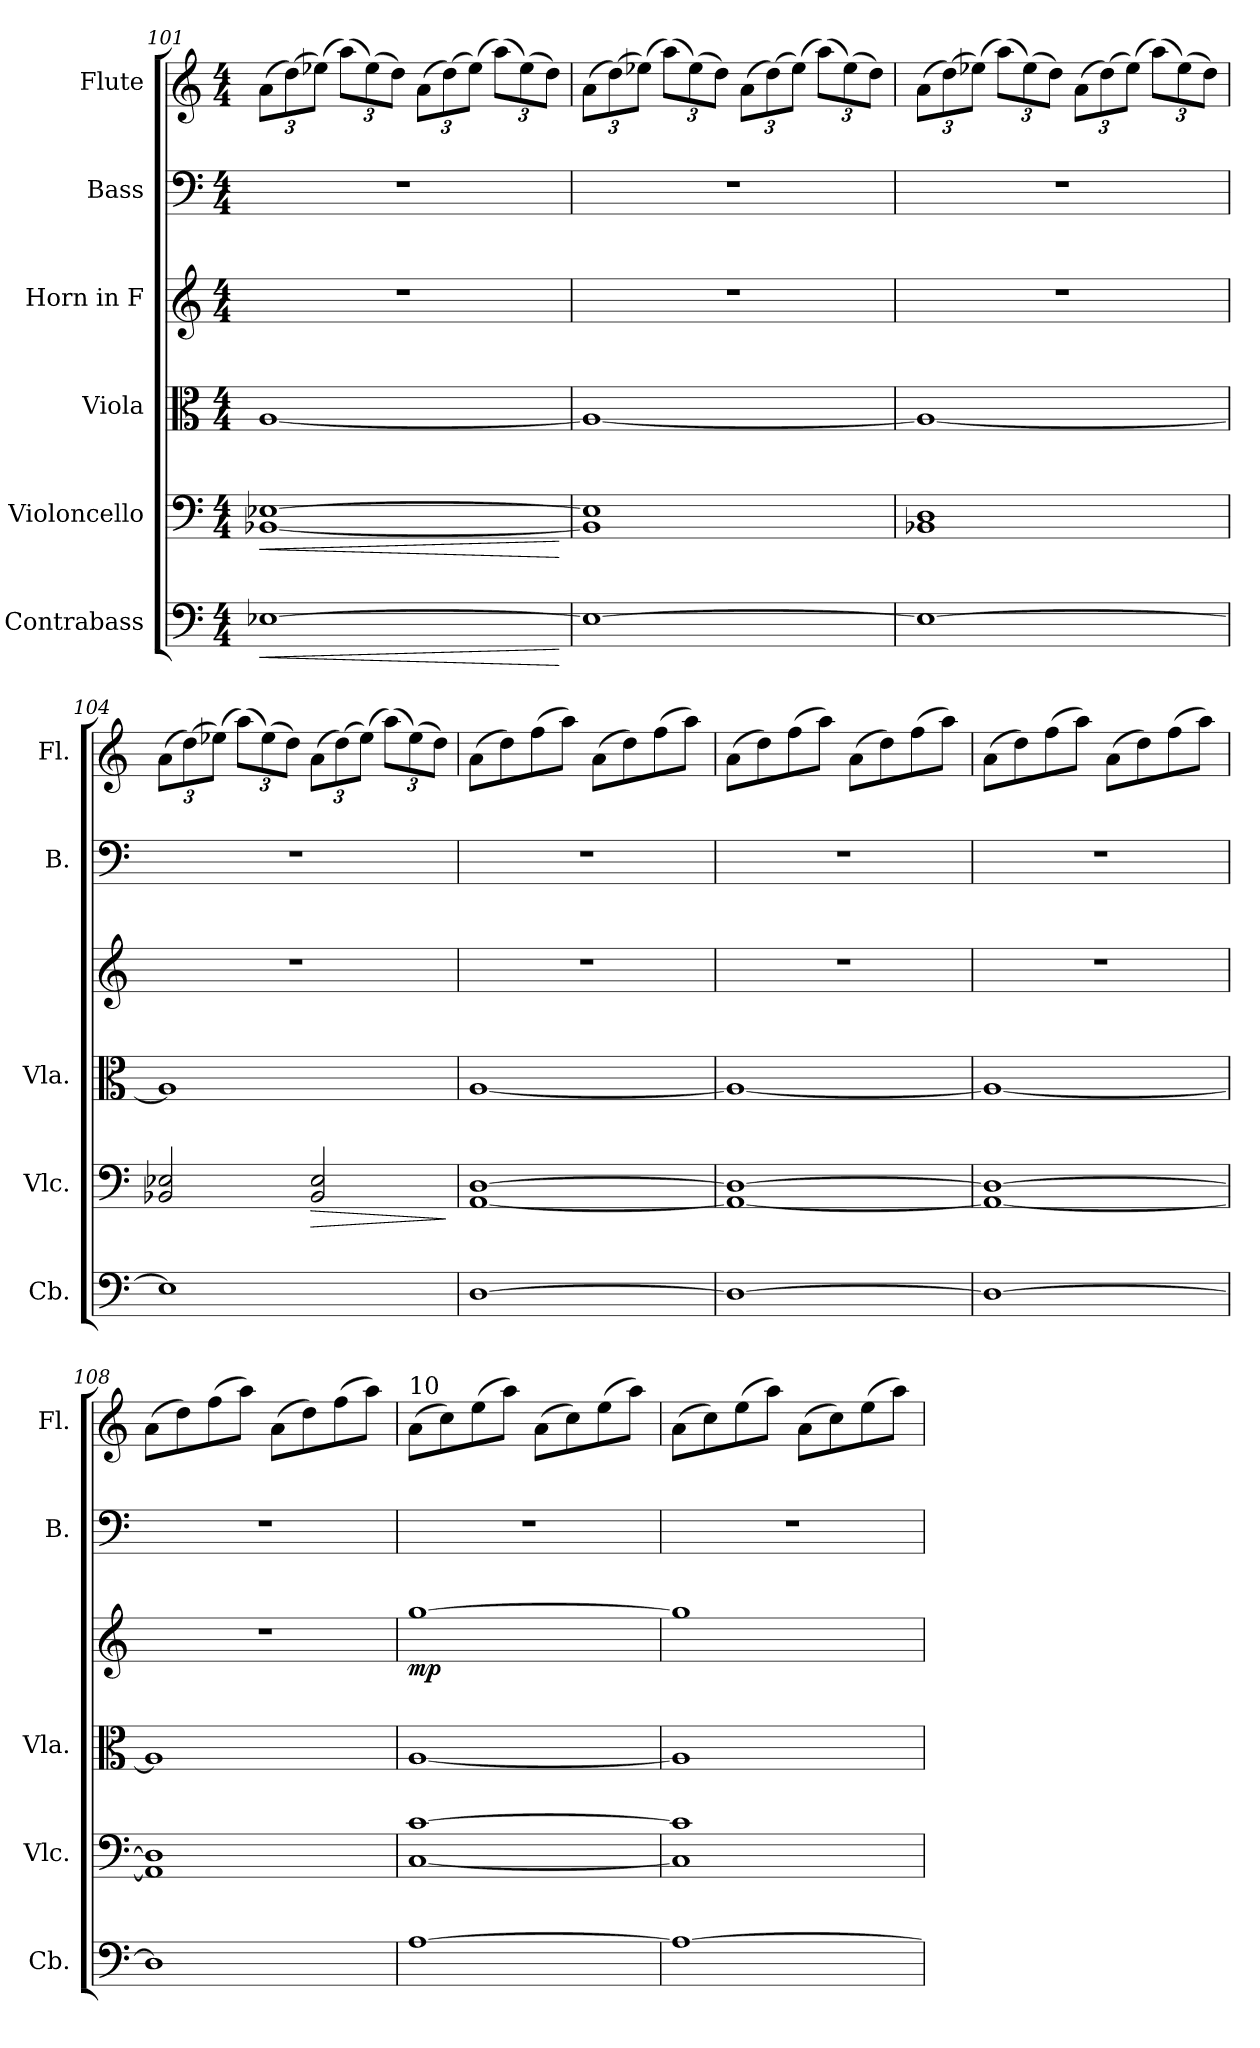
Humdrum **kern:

**kern	**dynam	**kern	**dynam	**kern	**kern	**dynam	**kern	**kern
*part6	*part6	*part5	*part5	*part4	*part3	*part3	*part2	*part1
*staff6	*staff6	*staff5	*staff5	*staff4	*staff3	*staff3	*staff2	*staff1
*I"Contrabass	*	*I"Violoncello	*	*I"Viola	*I"Horn in F	*	*I"Bass	*I"Flute
*I'Cb.	*	*I'Vlc.	*	*I'Vla.	*	*	*I'B.	*I'Fl.
!!LO:LB:g=z
*clefF4	*	*clefF4	*	*clefC3	*clefG2	*	*clefF4	*clefG2
*ITrd7c12	*	*	*	*	*ITrd4c7	*	*	*
*k[]	*	*k[]	*	*k[]	*k[b-]	*	*k[]	*k[]
*M4/4	*	*M4/4	*	*M4/4	*M4/4	*	*M4/4	*M4/4
=101	=101	=101	=101	=101	=101	=101	=101	=101
!	!LO:HP:b	!	!LO:HP:b	!	!	!	!	!
*	*	*	*	*	*	*	*	*Xbrackettup
[1EE-X	<	[1BB-X [1E-X	<	[1A	1r	.	1r	(12a\L
.	.	.	.	.	.	.	.	(12dd\)
.	.	.	.	.	.	.	.	(12ee-X\J)
.	.	.	.	.	.	.	.	(12aa\L)
.	.	.	.	.	.	.	.	(12ee-\)
.	.	.	.	.	.	.	.	12dd\J)
.	.	.	.	.	.	.	.	(12a\L
.	.	.	.	.	.	.	.	(12dd\)
.	.	.	.	.	.	.	.	(12ee-\J)
.	.	.	.	.	.	.	.	(12aa\L)
.	.	.	.	.	.	.	.	(12ee-\)
.	.	.	.	.	.	.	.	12dd\J)
.	[	.	[	.	.	.	.	.
=102	=102	=102	=102	=102	=102	=102	=102	=102
1EE-_	.	1BB-] 1E-]	.	1A_	1r	.	1r	(12a\L
.	.	.	.	.	.	.	.	(12dd\)
.	.	.	.	.	.	.	.	(12ee-X\J)
.	.	.	.	.	.	.	.	(12aa\L)
.	.	.	.	.	.	.	.	(12ee-\)
.	.	.	.	.	.	.	.	12dd\J)
.	.	.	.	.	.	.	.	(12a\L
.	.	.	.	.	.	.	.	(12dd\)
.	.	.	.	.	.	.	.	(12ee-\J)
.	.	.	.	.	.	.	.	(12aa\L)
.	.	.	.	.	.	.	.	(12ee-\)
.	.	.	.	.	.	.	.	12dd\J)
=103	=103	=103	=103	=103	=103	=103	=103	=103
1EE-_	.	1BB-X 1D	.	1A_	1r	.	1r	(12a\L
.	.	.	.	.	.	.	.	(12dd\)
.	.	.	.	.	.	.	.	(12ee-X\J)
.	.	.	.	.	.	.	.	(12aa\L)
.	.	.	.	.	.	.	.	(12ee-\)
.	.	.	.	.	.	.	.	12dd\J)
.	.	.	.	.	.	.	.	(12a\L
.	.	.	.	.	.	.	.	(12dd\)
.	.	.	.	.	.	.	.	(12ee-\J)
.	.	.	.	.	.	.	.	(12aa\L)
.	.	.	.	.	.	.	.	(12ee-\)
.	.	.	.	.	.	.	.	12dd\J)
!!LO:PB:g=z
=104	=104	=104	=104	=104	=104	=104	=104	=104
1EE-]	.	2BB-X/ 2E-X/	.	1A]	1r	.	1r	(12a\L
.	.	.	.	.	.	.	.	(12dd\)
.	.	.	.	.	.	.	.	(12ee-X\J)
.	.	.	.	.	.	.	.	(12aa\L)
.	.	.	.	.	.	.	.	(12ee-\)
.	.	.	.	.	.	.	.	12dd\J)
!	!	!	!LO:HP:b	!	!	!	!	!
.	.	2BB-/ 2E-/	>	.	.	.	.	(12a\L
.	.	.	.	.	.	.	.	(12dd\)
.	.	.	.	.	.	.	.	(12ee-\J)
.	.	.	.	.	.	.	.	(12aa\L)
.	.	.	.	.	.	.	.	(12ee-\)
.	.	.	.	.	.	.	.	12dd\J)
.	.	.	]	.	.	.	.	.
=105	=105	=105	=105	=105	=105	=105	=105	=105
[1DD	.	[1AA [1D	.	[1A	1r	.	1r	(8a\L
.	.	.	.	.	.	.	.	8dd\)
.	.	.	.	.	.	.	.	(8ff\
.	.	.	.	.	.	.	.	8aa\J)
.	.	.	.	.	.	.	.	(8a\L
.	.	.	.	.	.	.	.	8dd\)
.	.	.	.	.	.	.	.	(8ff\
.	.	.	.	.	.	.	.	8aa\J)
=106	=106	=106	=106	=106	=106	=106	=106	=106
1DD_	.	1AA_ 1D_	.	1A_	1r	.	1r	(8a\L
.	.	.	.	.	.	.	.	8dd\)
.	.	.	.	.	.	.	.	(8ff\
.	.	.	.	.	.	.	.	8aa\J)
.	.	.	.	.	.	.	.	(8a\L
.	.	.	.	.	.	.	.	8dd\)
.	.	.	.	.	.	.	.	(8ff\
.	.	.	.	.	.	.	.	8aa\J)
=107	=107	=107	=107	=107	=107	=107	=107	=107
1DD_	.	1AA_ 1D_	.	1A_	1r	.	1r	(8a\L
.	.	.	.	.	.	.	.	8dd\)
.	.	.	.	.	.	.	.	(8ff\
.	.	.	.	.	.	.	.	8aa\J)
.	.	.	.	.	.	.	.	(8a\L
.	.	.	.	.	.	.	.	8dd\)
.	.	.	.	.	.	.	.	(8ff\
.	.	.	.	.	.	.	.	8aa\J)
!!LO:LB:g=z
=108	=108	=108	=108	=108	=108	=108	=108	=108
1DD]	.	1AA] 1D]	.	1A]	1r	.	1r	(8a\L
.	.	.	.	.	.	.	.	8dd\)
.	.	.	.	.	.	.	.	(8ff\
.	.	.	.	.	.	.	.	8aa\J)
.	.	.	.	.	.	.	.	(8a\L
.	.	.	.	.	.	.	.	8dd\)
.	.	.	.	.	.	.	.	(8ff\
.	.	.	.	.	.	.	.	8aa\J)
=109	=109	=109	=109	=109	=109	=109	=109	=109
!	!	!	!	!	!	!	!	!LO:TX:a:t=10
!	!	!	!	!	!	!LO:DY:b	!	!
[1AA	.	[1C [1c	.	[1A	[1cc	mp	1r	(8a\L
.	.	.	.	.	.	.	.	8cc\)
.	.	.	.	.	.	.	.	(8ee\
.	.	.	.	.	.	.	.	8aa\J)
.	.	.	.	.	.	.	.	(8a\L
.	.	.	.	.	.	.	.	8cc\)
.	.	.	.	.	.	.	.	(8ee\
.	.	.	.	.	.	.	.	8aa\J)
=110	=110	=110	=110	=110	=110	=110	=110	=110
1AA_	.	1C] 1c]	.	1A]	1cc]	.	1r	(8a\L
.	.	.	.	.	.	.	.	8cc\)
.	.	.	.	.	.	.	.	(8ee\
.	.	.	.	.	.	.	.	8aa\J)
.	.	.	.	.	.	.	.	(8a\L
.	.	.	.	.	.	.	.	8cc\)
.	.	.	.	.	.	.	.	(8ee\
.	.	.	.	.	.	.	.	8aa\J)
=	=	=	=	=	=	=	=	=
*-	*-	*-	*-	*-	*-	*-	*-	*-
